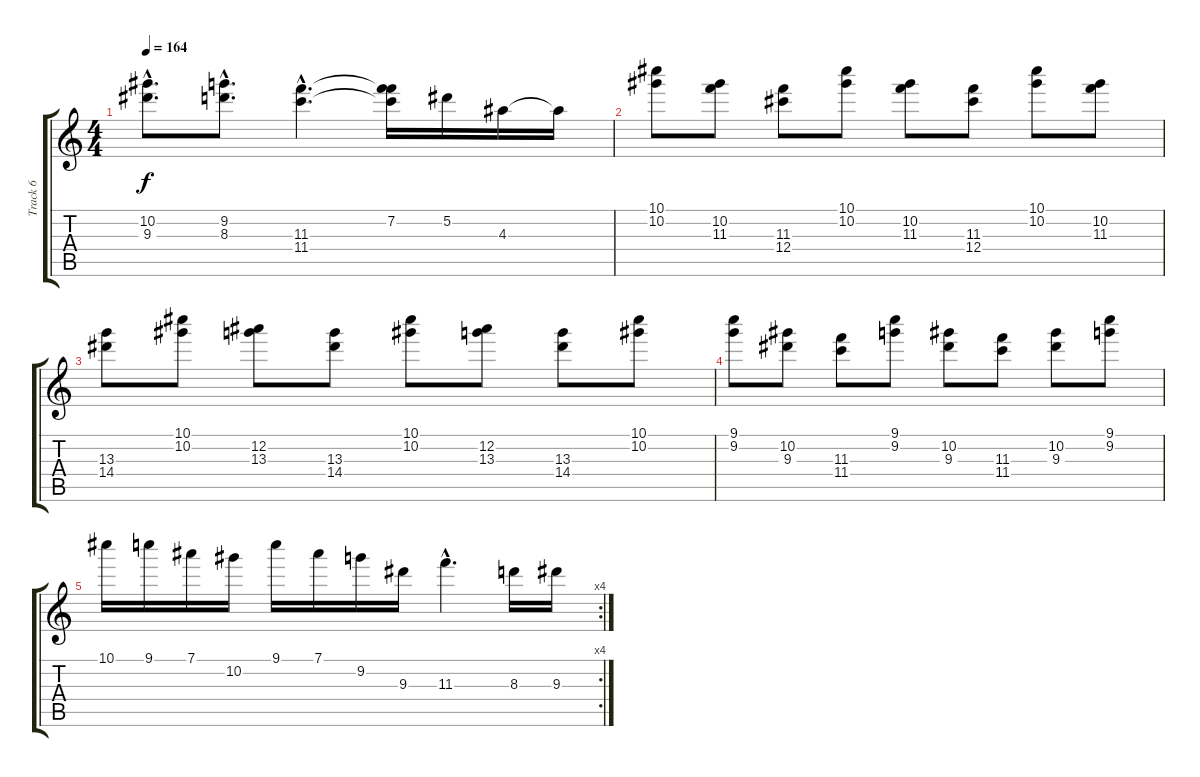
\track ("Track 6" "Track 6") {instrument overdrivenguitar}
\staff {score tabs}
\tuning (Eb5 Bb4 Gb4 Db4 Ab3 Eb3) {hide}
\ts (4 4)
\tempo 164
\clef g2
\ks c
(10.2{hac} 9.3{hac}).8{d dy f} (9.2{hac} 8.3{hac}).8{d} (11.3{hac} 11.4{hac}).4{d} (7.2 11.3{t} 11.4{t}).16 5.2.16 4.3.16 4.3{t}.16 |
(10.1 10.2).8 (10.2 11.3).8 (11.3 12.4).8 (10.1 10.2).8 (10.2 11.3).8 (11.3 12.4).8 (10.1 10.2).8 (10.2 11.3).8 |
(13.3 14.4).8 (10.1 10.2).8 (12.2 13.3).8 (13.3 14.4).8 (10.1 10.2).8 (12.2 13.3).8 (13.3 14.4).8 (10.1 10.2).8 |
(9.1 9.2).8 (10.2 9.3).8 (11.3 11.4).8 (9.1 9.2).8 (10.2 9.3).8 (11.3 11.4).8 (10.2 9.3).8 (9.1 9.2).8 |
\rc 4
10.1.16 9.1.16 7.1.16 10.2.16 9.1.16 7.1.16 9.2.16 9.3.16 11.3{hac}.4{d} 8.3.16 9.3.16
